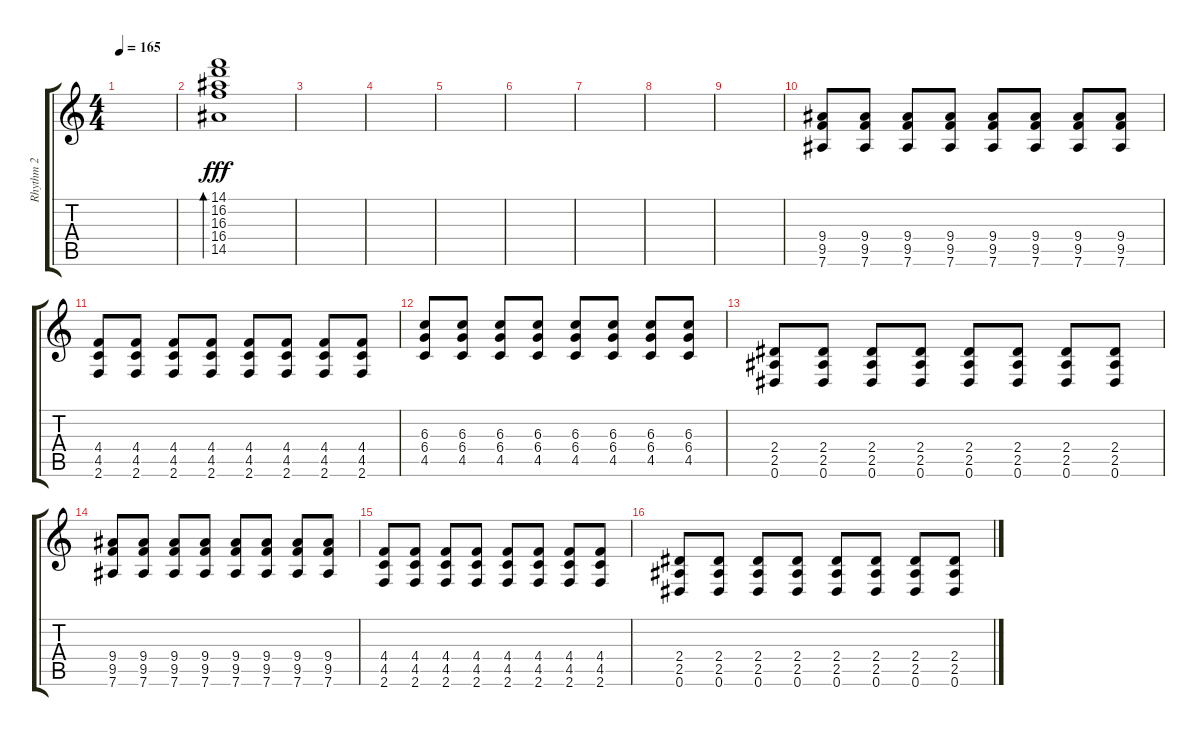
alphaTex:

\track ("Rhythm 2" "Rhythm 2") {instrument distortionguitar}
\staff {score tabs}
\tuning (Eb4 Bb3 Gb3 Db3 Ab2 Eb2) {hide}
\ts (4 4)
\tempo 165
\clef g2
\ks c
|
(14.1 16.2 16.3 16.4 14.5).1{bd 240 dy fff instrument acousticguitarsteel} |
|
|
|
|
|
|
|
(9.4 9.5 7.6).8{instrument distortionguitar} (9.4 9.5 7.6).8 (9.4 9.5 7.6).8 (9.4 9.5 7.6).8 (9.4 9.5 7.6).8 (9.4 9.5 7.6).8 (9.4 9.5 7.6).8 (9.4 9.5 7.6).8 |
(4.4 4.5 2.6).8 (4.4 4.5 2.6).8 (4.4 4.5 2.6).8 (4.4 4.5 2.6).8 (4.4 4.5 2.6).8 (4.4 4.5 2.6).8 (4.4 4.5 2.6).8 (4.4 4.5 2.6).8 |
(6.3 6.4 4.5).8 (6.3 6.4 4.5).8 (6.3 6.4 4.5).8 (6.3 6.4 4.5).8 (6.3 6.4 4.5).8 (6.3 6.4 4.5).8 (6.3 6.4 4.5).8 (6.3 6.4 4.5).8 |
(2.4 2.5 0.6).8 (2.4 2.5 0.6).8 (2.4 2.5 0.6).8 (2.4 2.5 0.6).8 (2.4 2.5 0.6).8 (2.4 2.5 0.6).8 (2.4 2.5 0.6).8 (2.4 2.5 0.6).8 |
(9.4 9.5 7.6).8 (9.4 9.5 7.6).8 (9.4 9.5 7.6).8 (9.4 9.5 7.6).8 (9.4 9.5 7.6).8 (9.4 9.5 7.6).8 (9.4 9.5 7.6).8 (9.4 9.5 7.6).8 |
(4.4 4.5 2.6).8 (4.4 4.5 2.6).8 (4.4 4.5 2.6).8 (4.4 4.5 2.6).8 (4.4 4.5 2.6).8 (4.4 4.5 2.6).8 (4.4 4.5 2.6).8 (4.4 4.5 2.6).8 |
(2.4 2.5 0.6).8 (2.4 2.5 0.6).8 (2.4 2.5 0.6).8 (2.4 2.5 0.6).8 (2.4 2.5 0.6).8 (2.4 2.5 0.6).8 (2.4 2.5 0.6).8 (2.4 2.5 0.6).8
